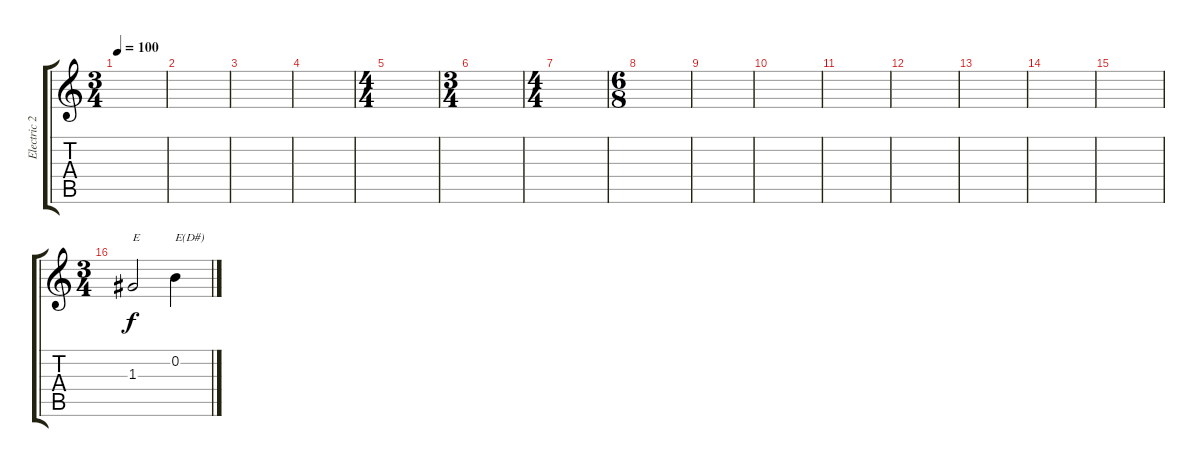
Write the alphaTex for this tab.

\track ("Electric 2" "Electric 2") {instrument distortionguitar}
\staff {score tabs}
\tuning (E4 B3 G3 D3 A2 E2) {hide}
\ts (3 4)
\tempo 100
\clef g2
\ks c
|
|
|
|
\ts (4 4)
|
\ts (3 4)
|
\ts (4 4)
|
\ts (6 8)
|
|
|
|
|
|
|
|
\ts (3 4)
1.3.2{txt "E"} 0.2.4{txt "E(D#)"}
